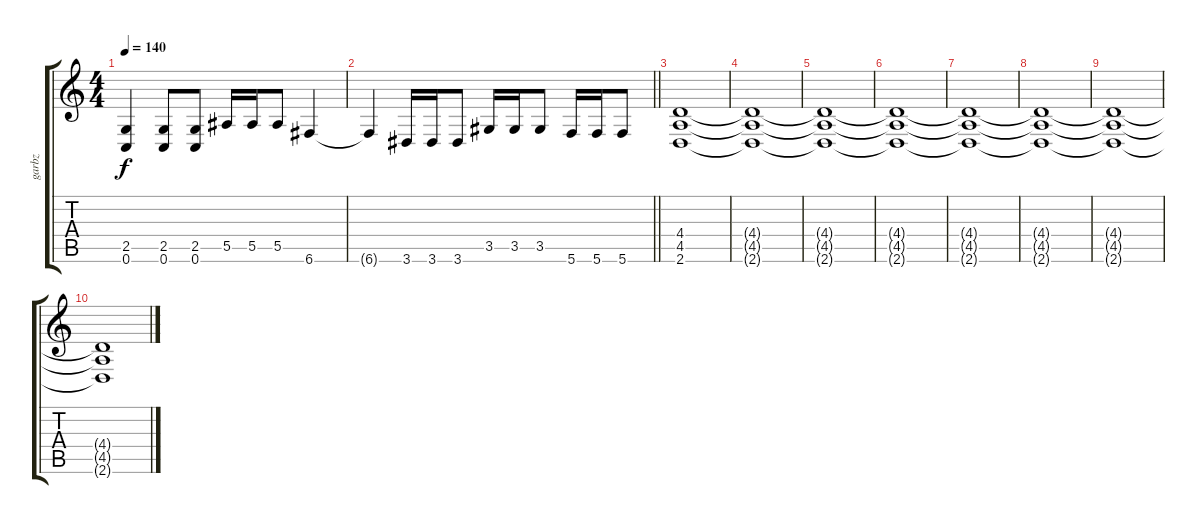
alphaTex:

\track ("garbz" "garbz") {solo instrument distortionguitar}
\staff {score tabs}
\tuning (C4 G3 Eb3 Bb2 F2 C2) {hide}
\ts (4 4)
\tempo 140
\clef g2
\ks c
(2.5 0.6).4{dy f} (2.5 0.6).8 (2.5 0.6).8 5.5.16 5.5.16 5.5.8 6.6.4 |
\barLineRight lightlight
6.6{t}.4 3.6.16 3.6.16 3.6.8 3.5.16 3.5.16 3.5.8 5.6.16 5.6.16 5.6.8 |
(4.4 4.5 2.6).1 |
(4.4{t} 4.5{t} 2.6{t}).1 |
(4.4{t} 4.5{t} 2.6{t}).1 |
(4.4{t} 4.5{t} 2.6{t}).1 |
(4.4{t} 4.5{t} 2.6{t}).1 |
(4.4{t} 4.5{t} 2.6{t}).1 |
(4.4{t} 4.5{t} 2.6{t}).1 |
(4.4{t} 4.5{t} 2.6{t}).1
